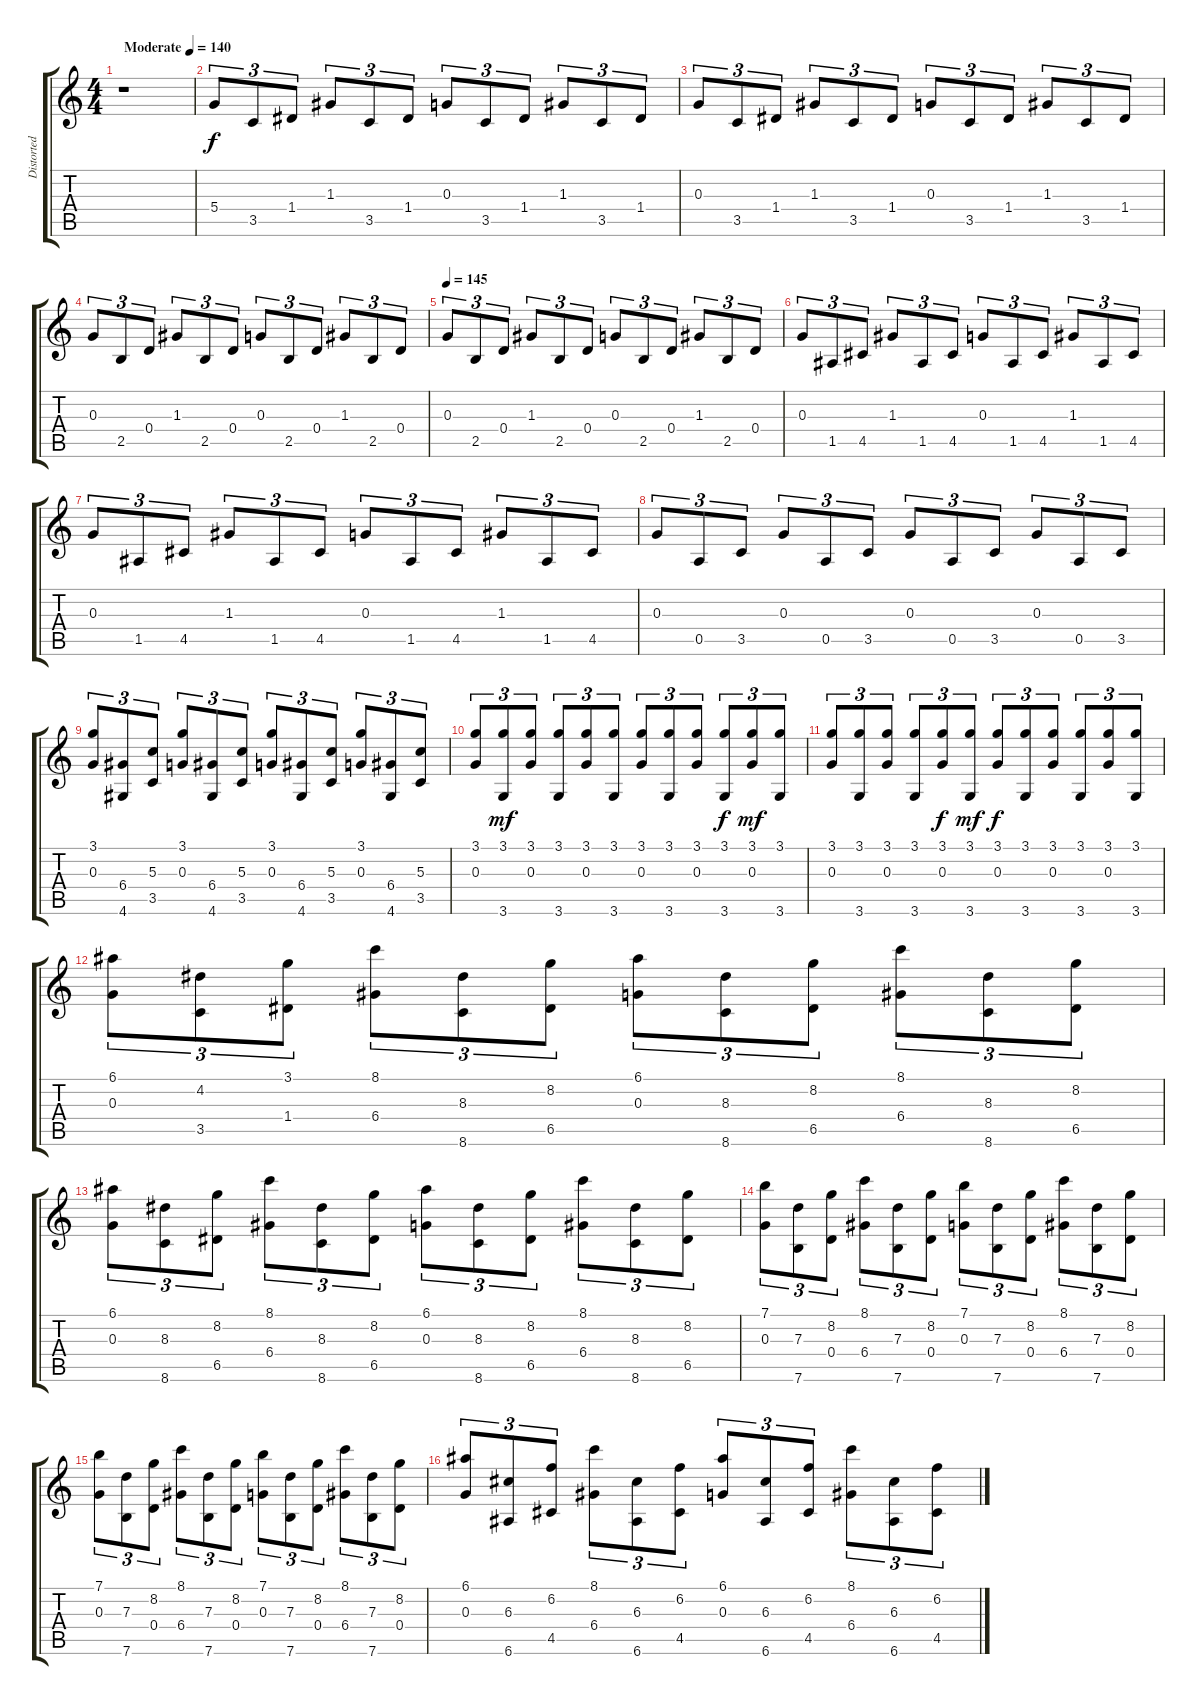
\track ("Distorted Guitar 1" "Distorted ") {instrument distortionguitar}
\staff {score tabs}
\tuning (E4 B3 G3 D3 A2 E2) {hide}
\ts (4 4)
\tempo (140 "Moderate")
\clef g2
\ks c
r.1{dy f instrument distortionguitar} |
5.4.8{tu (3 2)} 3.5.8{tu (3 2)} 1.4.8{tu (3 2)} 1.3.8{tu (3 2)} 3.5.8{tu (3 2)} 1.4.8{tu (3 2)} 0.3.8{tu (3 2)} 3.5.8{tu (3 2)} 1.4.8{tu (3 2)} 1.3.8{tu (3 2)} 3.5.8{tu (3 2)} 1.4.8{tu (3 2)} |
0.3.8{tu (3 2)} 3.5.8{tu (3 2)} 1.4.8{tu (3 2)} 1.3.8{tu (3 2)} 3.5.8{tu (3 2)} 1.4.8{tu (3 2)} 0.3.8{tu (3 2)} 3.5.8{tu (3 2)} 1.4.8{tu (3 2)} 1.3.8{tu (3 2)} 3.5.8{tu (3 2)} 1.4.8{tu (3 2)} |
0.3.8{tu (3 2)} 2.5.8{tu (3 2)} 0.4.8{tu (3 2)} 1.3.8{tu (3 2)} 2.5.8{tu (3 2)} 0.4.8{tu (3 2)} 0.3.8{tu (3 2)} 2.5.8{tu (3 2)} 0.4.8{tu (3 2)} 1.3.8{tu (3 2)} 2.5.8{tu (3 2)} 0.4.8{tu (3 2)} |
\tempo 145
0.3.8{tu (3 2)} 2.5.8{tu (3 2)} 0.4.8{tu (3 2)} 1.3.8{tu (3 2)} 2.5.8{tu (3 2)} 0.4.8{tu (3 2)} 0.3.8{tu (3 2)} 2.5.8{tu (3 2)} 0.4.8{tu (3 2)} 1.3.8{tu (3 2)} 2.5.8{tu (3 2)} 0.4.8{tu (3 2)} |
0.3.8{tu (3 2)} 1.5.8{tu (3 2)} 4.5.8{tu (3 2)} 1.3.8{tu (3 2)} 1.5.8{tu (3 2)} 4.5.8{tu (3 2)} 0.3.8{tu (3 2)} 1.5.8{tu (3 2)} 4.5.8{tu (3 2)} 1.3.8{tu (3 2)} 1.5.8{tu (3 2)} 4.5.8{tu (3 2)} |
0.3.8{tu (3 2)} 1.5.8{tu (3 2)} 4.5.8{tu (3 2)} 1.3.8{tu (3 2)} 1.5.8{tu (3 2)} 4.5.8{tu (3 2)} 0.3.8{tu (3 2)} 1.5.8{tu (3 2)} 4.5.8{tu (3 2)} 1.3.8{tu (3 2)} 1.5.8{tu (3 2)} 4.5.8{tu (3 2)} |
0.3.8{tu (3 2)} 0.5.8{tu (3 2)} 3.5.8{tu (3 2)} 0.3.8{tu (3 2)} 0.5.8{tu (3 2)} 3.5.8{tu (3 2)} 0.3.8{tu (3 2)} 0.5.8{tu (3 2)} 3.5.8{tu (3 2)} 0.3.8{tu (3 2) balance 8} 0.5.8{tu (3 2) balance 5} 3.5.8{tu (3 2) balance 3} |
(3.1 0.3).8{tu (3 2) balance 0} (6.4 4.6).8{tu (3 2)} (5.3 3.5).8{tu (3 2)} (3.1 0.3).8{tu (3 2)} (6.4 4.6).8{tu (3 2)} (5.3 3.5).8{tu (3 2)} (3.1 0.3).8{tu (3 2)} (6.4 4.6).8{tu (3 2)} (5.3 3.5).8{tu (3 2)} (3.1 0.3).8{tu (3 2)} (6.4 4.6).8{tu (3 2)} (5.3 3.5).8{tu (3 2)} |
(3.1 0.3).8{tu (3 2)} (3.1 3.6).8{tu (3 2) dy mf} (3.1 0.3).8{tu (3 2)} (3.1 3.6).8{tu (3 2)} (3.1 0.3).8{tu (3 2)} (3.1 3.6).8{tu (3 2)} (3.1 0.3).8{tu (3 2)} (3.1 3.6).8{tu (3 2)} (3.1 0.3).8{tu (3 2)} (3.1 3.6).8{tu (3 2) dy f} (3.1 0.3).8{tu (3 2) dy mf} (3.1 3.6).8{tu (3 2)} |
(3.1 0.3).8{tu (3 2)} (3.1 3.6).8{tu (3 2)} (3.1 0.3).8{tu (3 2)} (3.1 3.6).8{tu (3 2)} (3.1 0.3).8{tu (3 2) dy f} (3.1 3.6).8{tu (3 2) dy mf} (3.1 0.3).8{tu (3 2) dy f} (3.1 3.6).8{tu (3 2)} (3.1 0.3).8{tu (3 2)} (3.1 3.6).8{tu (3 2)} (3.1 0.3).8{tu (3 2)} (3.1 3.6).8{tu (3 2)} |
(6.1 0.3).8{tu (3 2)} (4.2 3.5).8{tu (3 2)} (3.1 1.4).8{tu (3 2)} (8.1 6.4).8{tu (3 2)} (8.3 8.6).8{tu (3 2)} (8.2 6.5).8{tu (3 2)} (6.1 0.3).8{tu (3 2)} (8.3 8.6).8{tu (3 2)} (8.2 6.5).8{tu (3 2)} (8.1 6.4).8{tu (3 2)} (8.3 8.6).8{tu (3 2)} (8.2 6.5).8{tu (3 2)} |
(6.1 0.3).8{tu (3 2)} (8.3 8.6).8{tu (3 2)} (8.2 6.5).8{tu (3 2)} (8.1 6.4).8{tu (3 2)} (8.3 8.6).8{tu (3 2)} (8.2 6.5).8{tu (3 2)} (6.1 0.3).8{tu (3 2)} (8.3 8.6).8{tu (3 2)} (8.2 6.5).8{tu (3 2)} (8.1 6.4).8{tu (3 2)} (8.3 8.6).8{tu (3 2)} (8.2 6.5).8{tu (3 2)} |
(7.1 0.3).8{tu (3 2)} (7.3 7.6).8{tu (3 2)} (8.2 0.4).8{tu (3 2)} (8.1 6.4).8{tu (3 2)} (7.3 7.6).8{tu (3 2)} (8.2 0.4).8{tu (3 2)} (7.1 0.3).8{tu (3 2)} (7.3 7.6).8{tu (3 2)} (8.2 0.4).8{tu (3 2)} (8.1 6.4).8{tu (3 2)} (7.3 7.6).8{tu (3 2)} (8.2 0.4).8{tu (3 2)} |
(7.1 0.3).8{tu (3 2)} (7.3 7.6).8{tu (3 2)} (8.2 0.4).8{tu (3 2)} (8.1 6.4).8{tu (3 2)} (7.3 7.6).8{tu (3 2)} (8.2 0.4).8{tu (3 2)} (7.1 0.3).8{tu (3 2)} (7.3 7.6).8{tu (3 2)} (8.2 0.4).8{tu (3 2)} (8.1 6.4).8{tu (3 2)} (7.3 7.6).8{tu (3 2)} (8.2 0.4).8{tu (3 2)} |
(6.1 0.3).8{tu (3 2)} (6.3 6.6).8{tu (3 2)} (6.2 4.5).8{tu (3 2)} (8.1 6.4).8{tu (3 2)} (6.3 6.6).8{tu (3 2)} (6.2 4.5).8{tu (3 2)} (6.1 0.3).8{tu (3 2)} (6.3 6.6).8{tu (3 2)} (6.2 4.5).8{tu (3 2)} (8.1 6.4).8{tu (3 2)} (6.3 6.6).8{tu (3 2)} (6.2 4.5).8{tu (3 2)}
